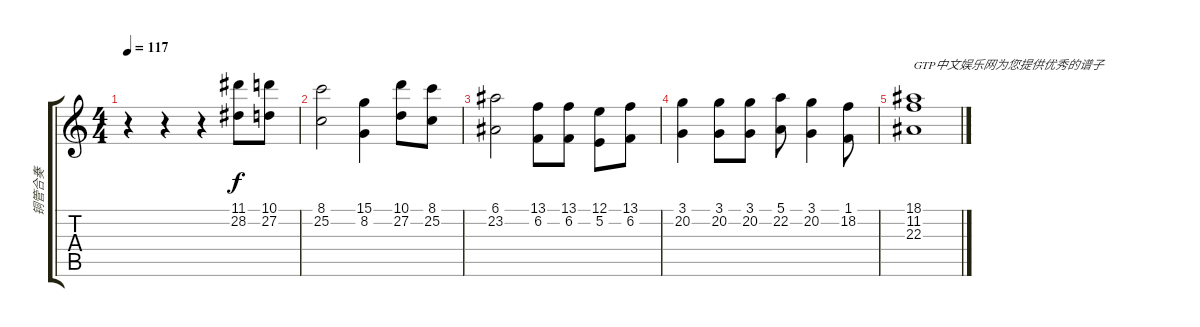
\track ("铜管合奏" "铜管合奏") {instrument synthbrass1}
\staff {score tabs}
\tuning (E4 B3 G3 D3 A2 E2) {hide}
\ts (4 4)
\tempo 117
\clef g2
\ks c
r.4{dy f instrument synthbrass1} r.4 r.4 (11.1 28.2).8 (10.1 27.2).8 |
(8.1 25.2).2 (15.1 8.2).4 (10.1 27.2).8 (8.1 25.2).8 |
(6.1 23.2).2 (13.1 6.2).8 (13.1 6.2).8 (12.1 5.2).8 (13.1 6.2).8 |
(3.1 20.2).4 (3.1 20.2).8 (3.1 20.2).8 (5.1 22.2).8 (3.1 20.2).4 (1.1 18.2).8 |
(18.1 11.2 22.3).1{txt "GTP中文娱乐网为您提供优秀的谱子"}
